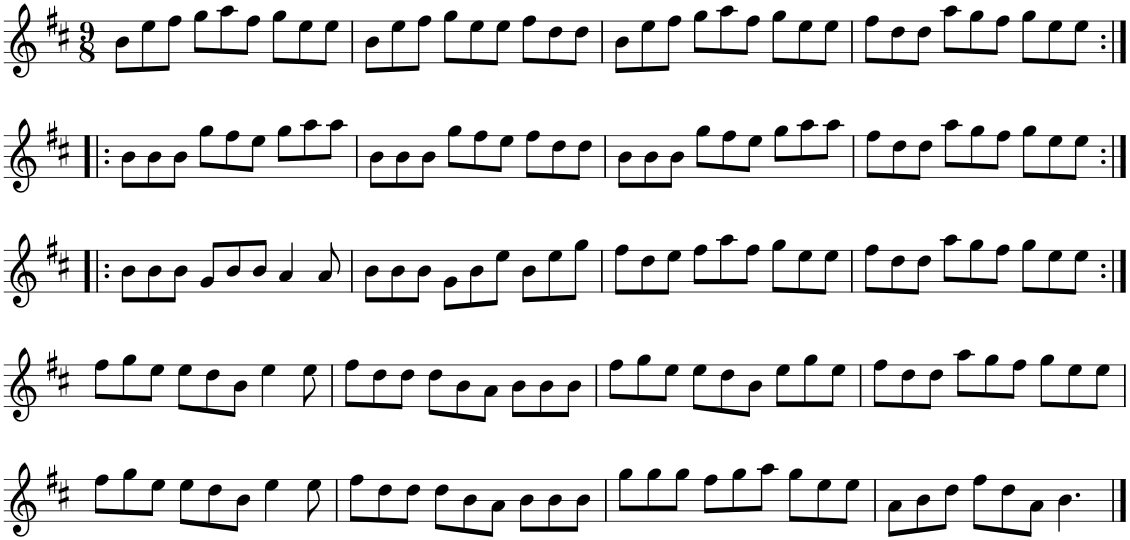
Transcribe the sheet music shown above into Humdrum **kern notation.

**kern
*part1
*staff1
*I"Piano
*I'Pno
*clefG2
*k[f#c#]
*b:
*M9/8
=1
8b\L
8ee\
8ff#\J
8gg\L
8aa\
8ff#\J
8gg\L
8ee\
8ee\J
=2
8b\L
8ee\
8ff#\J
8gg\L
8ee\
8ee\J
8ff#\L
8dd\
8dd\J
=3
8b\L
8ee\
8ff#\J
8gg\L
8aa\
8ff#\J
8gg\L
8ee\
8ee\J
=4
8ff#\L
8dd\
8dd\J
8aa\L
8gg\
8ff#\J
8gg\L
8ee\
8ee\J
!!LO:LB:g=z
=5:|!|:
8b\L
8b\
8b\J
8gg\L
8ff#\
8ee\J
8gg\L
8aa\
8aa\J
=6
8b\L
8b\
8b\J
8gg\L
8ff#\
8ee\J
8ff#\L
8dd\
8dd\J
=7
8b\L
8b\
8b\J
8gg\L
8ff#\
8ee\J
8gg\L
8aa\
8aa\J
=8
8ff#\L
8dd\
8dd\J
8aa\L
8gg\
8ff#\J
8gg\L
8ee\
8ee\J
!!LO:LB:g=z
=9:|!|:
8b\L
8b\
8b\J
8g/L
8b/
8b/J
4a/
8a/
=10
8b\L
8b\
8b\J
8g\L
8b\
8ee\J
8b\L
8ee\
8gg\J
=11
8ff#\L
8dd\
8ee\J
8ff#\L
8aa\
8ff#\J
8gg\L
8ee\
8ee\J
=12
8ff#\L
8dd\
8dd\J
8aa\L
8gg\
8ff#\J
8gg\L
8ee\
8ee\J
!!LO:LB:g=z
=13:|!
8ff#\L
8gg\
8ee\J
8ee\L
8dd\
8b\J
4ee\
8ee\
=14
8ff#\L
8dd\
8dd\J
8dd\L
8b\
8a\J
8b\L
8b\
8b\J
=15
8ff#\L
8gg\
8ee\J
8ee\L
8dd\
8b\J
8ee\L
8gg\
8ee\J
=16
8ff#\L
8dd\
8dd\J
8aa\L
8gg\
8ff#\J
8gg\L
8ee\
8ee\J
!!LO:LB:g=z
=17
8ff#\L
8gg\
8ee\J
8ee\L
8dd\
8b\J
4ee\
8ee\
=18
8ff#\L
8dd\
8dd\J
8dd\L
8b\
8a\J
8b\L
8b\
8b\J
=19
8gg\L
8gg\
8gg\J
8ff#\L
8gg\
8aa\J
8gg\L
8ee\
8ee\J
=20
8a\L
8b\
8dd\J
8ff#\L
8dd\
8a\J
4.b\
==
*-
